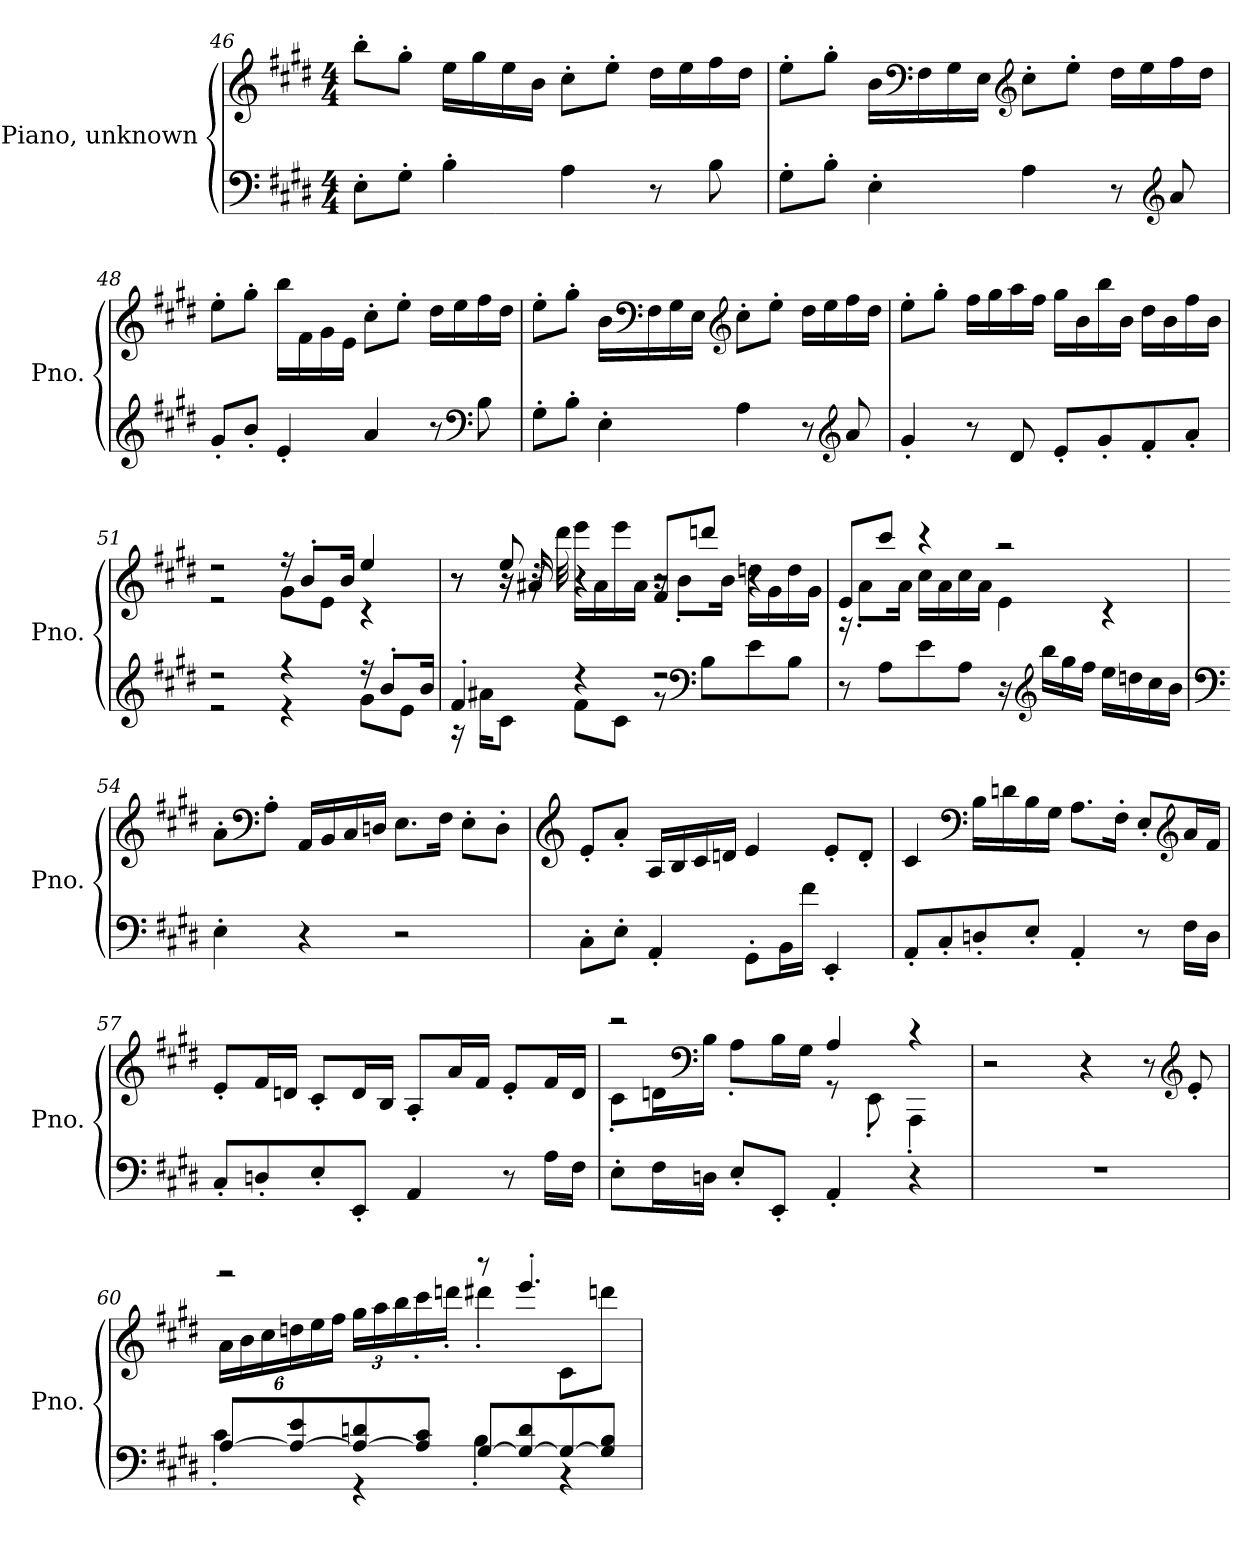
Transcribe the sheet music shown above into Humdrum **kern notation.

**kern	**kern
*part1	*part1
*staff2	*staff1
*I"Piano, unknown	*
*I'Pno.	*
!!LO:LB:g=z
*clefF4	*clefG2
*k[f#c#g#d#]	*k[f#c#g#d#]
*M4/4	*M4/4
=46	=46
8E'\L	8bb'\L
8G#'\J	8gg#'\J
4B'\	16ee\LL
.	16gg#\
.	16ee\
.	16b\JJ
4A\	8cc#'\L
.	8ee'\J
8r	16dd#\LL
.	16ee\
8B\	16ff#\
.	16dd#\JJ
=47	=47
8G#'\L	8ee'\L
8B'\J	8gg#'\J
4E'\	16b\LL
*	*clefF4
.	16F#\
.	16G#\
.	16E\JJ
*	*clefG2
4A\	8cc#'\L
.	8ee'\J
8r	16dd#\LL
.	16ee\
*clefG2	*
8a/	16ff#\
.	16dd#\JJ
=48	=48
8g#'/L	8ee'\L
8b'/J	8gg#'\J
4e'/	16bb\LL
.	16f#\
.	16g#\
.	16e\JJ
4a/	8cc#'\L
.	8ee'\J
8r	16dd#\LL
.	16ee\
*clefF4	*
8B\	16ff#\
.	16dd#\JJ
!!LO:PB:g=z
=49	=49
8G#'\L	8ee'\L
8B'\J	8gg#'\J
4E'\	16b\LL
*	*clefF4
.	16F#\
.	16G#\
.	16E\JJ
*	*clefG2
4A\	8cc#'\L
.	8ee'\J
8r	16dd#\LL
.	16ee\
*clefG2	*
8a/	16ff#\
.	16dd#\JJ
=50	=50
4g#'/	8ee'\L
.	8gg#'\J
8r	16ff#\LL
.	16gg#\
8d#/	16aa\
.	16ff#\JJ
8e'/L	16gg#\LL
.	16b\
8g#'/	16bb\
.	16b\JJ
8f#'/	16dd#\LL
.	16b\
8a'/J	16ff#\
.	16b\JJ
=51	=51
*^	*^
2r	2r	2r	2r
4r	4r	16r	8g#\L
.	.	8b'/L	.
.	.	.	8e\J
.	.	16b/Jk	.
16r	8g#\L	4ee/	4r
8b'/L	.	.	.
.	8e\J	.	.
16b/Jk	.	.	.
!!LO:LB:g=z
=52	=52	=52	=52
*	*	*	*^
4f#'/	16r	8r	8r	8r
.	16a#X\KL	.	.	.
.	8c#\J	8ee/	16r	16r
.	.	.	32r	16a#X/
.	.	.	32ddd#\	.
4r	8f#\L	4r	16eee\LL	4r
.	.	.	16a#\	.
.	8c#\J	.	16eee\	.
.	.	.	16a#\JJ	.
2r	8r	8f#/L	16r	2r
.	.	.	8b'\L	.
*clefF4	*	*	*	*
.	8B\L	8dddn/J	.	.
.	.	.	16b\Jk	.
.	8e\	4r	16ddn\LL	.
.	.	.	16g#\	.
.	8B\J	.	16dd\	.
.	.	.	16g#\JJ	.
*v	*v	*	*	*
*	*	*v	*v
=53	=53	=53
8r	8e/L	16r
.	.	8a'\L
8A\L	8ccc#/J	.
.	.	16a\Jk
8e\	4r	16cc#\LL
.	.	16a\
8A\J	.	16cc#\
.	.	16a\JJ
16r	2r	4e\
*clefG2	*	*
16bb\LL	.	.
16gg#\	.	.
16ff#\JJ	.	.
16ee\LL	.	4r
16ddn\	.	.
16cc#\	.	.
16b\JJ	.	.
*	*v	*v
!!LO:LB:g=z
=54	=54
*clefF4	*
4E'\	8a'\L
*	*clefF4
.	8A'\J
4r	16AA/LL
.	16BB/
.	16C#/
.	16Dn/JJ
2r	8.E\L
.	16F#\Jk
.	8E'\L
.	8D'\J
=55	=55
*	*clefG2
8C#'\L	8e'/L
8E'\J	8a'/J
4AA'/	16A/LL
.	16B/
.	16c#/
.	16dn/JJ
8GG#'\L	4e/
16BB\L	.
16f#\JJ	.
4EE'/	8e'/L
.	8d'/J
=56	=56
8AA'/L	4c#/
8C#'/	.
*	*clefF4
8Dn'/	16B\LL
.	16dn\
8E'/J	16B\
.	16G#\JJ
4AA'/	8.A\L
.	16F#'\Jk
8r	8E'/L
*	*clefG2
16F#\LL	16a/L
16D\JJ	16f#/JJ
!!LO:LB:g=z
=57	=57
8C#'/L	8e'/L
8Dn'/	16f#/L
.	16dn/JJ
8E'/	8c#'/L
8EE'/J	16d/L
.	16B/JJ
4AA/	8A'/L
.	16a/L
.	16f#/JJ
8r	8e'/L
16A\LL	16f#/L
16F#\JJ	16d/JJ
=58	=58
*	*^
8E'\L	2r	8c#'\L
16F#\L	.	16dn\L
*	*clefF4	*
16Dn\JJ	.	16B\JJ
8E'/L	.	8A'\L
8EE'/J	.	16B\L
.	.	16G#\JJ
4AA'/	4A/	8r
.	.	8EE'\
4r	4r	4AAA'\
*	*v	*v
=59	=59
1r	2r
.	4r
.	8r
*	*clefG2
.	8e'/
!!LO:LB:g=z
=60	=60
*^	*^
*	*	*	*Xbrackettup
[8A/L	4c#'\	2r	24a\LL
.	.	.	24b\
.	.	.	24cc#\
8A/_ 8e/	.	.	24ddn\
.	.	.	24ee\
.	.	.	24ff#\JJ
8A/_ 8dn/	4r	.	24gg#\LL
.	.	.	24aa\
.	.	.	24bb\
8A/] 8c#/J	.	.	16ccc#'\
.	.	.	16dddn'\JJ
[8G#/L	4B'\	8r	4ddd#X'\
8G#/_ 8d/	.	4.eee'/	.
8G#/_	4r	.	8c#\L
8G#/] 8B/J	.	.	8dddn\J
*v	*v	*	*
*	*v	*v
=	=
*-	*-
